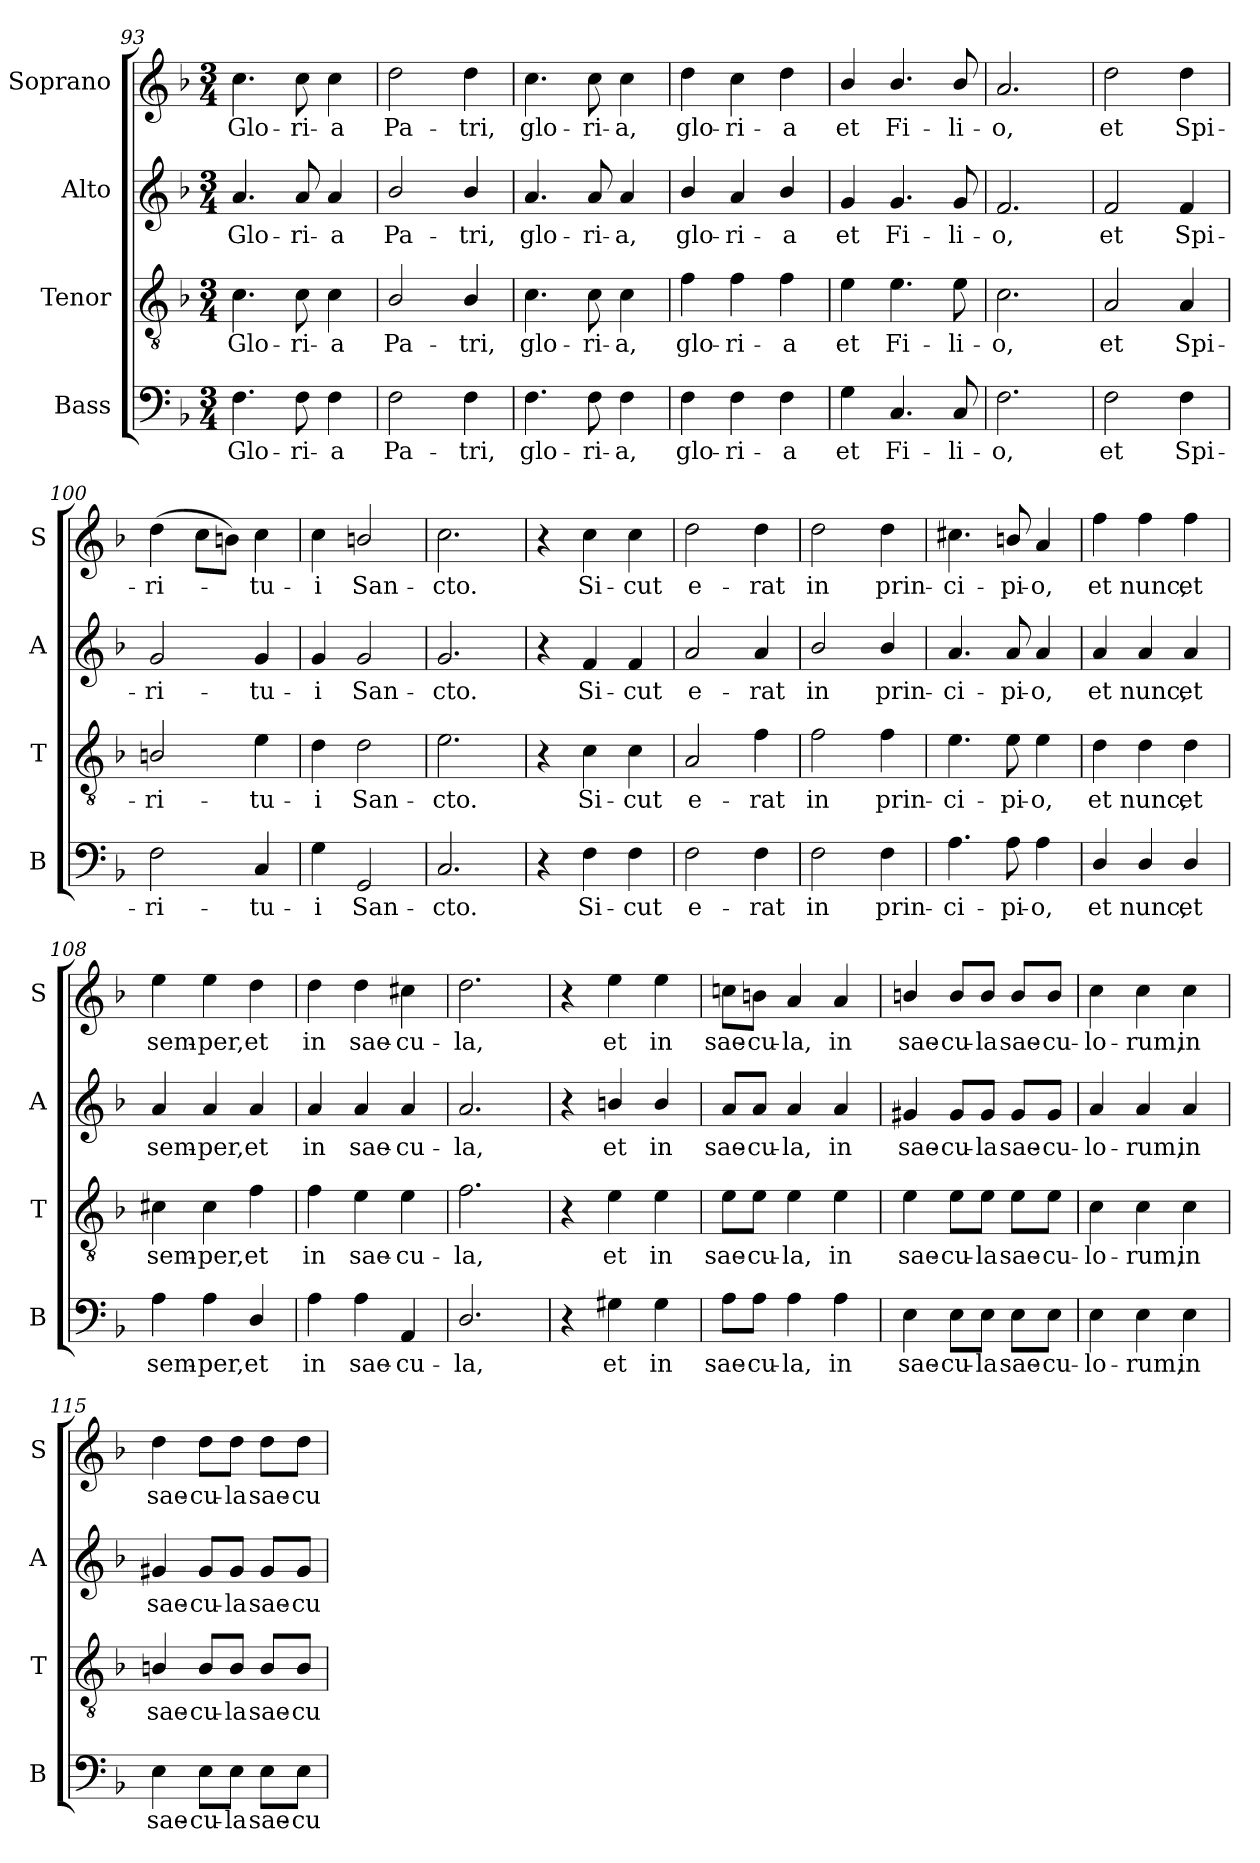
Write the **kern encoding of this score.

**kern	**text	**kern	**text	**kern	**text	**kern	**text
*part4	*part4	*part3	*part3	*part2	*part2	*part1	*part1
*staff4	*staff4	*staff3	*staff3	*staff2	*staff2	*staff1	*staff1
*I"Bass	*	*I"Tenor	*	*I"Alto	*	*I"Soprano	*
*I'B	*	*I'T	*	*I'A	*	*I'S	*
*clefF4	*	*clefGv2	*	*clefG2	*	*clefG2	*
*k[b-]	*	*k[b-]	*	*k[b-]	*	*k[b-]	*
*F:	*	*F:	*	*F:	*	*F:	*
*M3/4	*	*M3/4	*	*M3/4	*	*M3/4	*
=93	=93	=93	=93	=93	=93	=93	=93
!	!LO:LY:b	!	!LO:LY:b	!	!LO:LY:b	!	!LO:LY:b
4.F\	Glo-	4.c\	Glo-	4.a/	Glo-	4.cc\	Glo-
!	!LO:LY:b	!	!LO:LY:b	!	!LO:LY:b	!	!LO:LY:b
8F\	-ri-	8c\	-ri-	8a/	-ri-	8cc\	-ri-
!	!LO:LY:b	!	!LO:LY:b	!	!LO:LY:b	!	!LO:LY:b
4F\	-a	4c\	-a	4a/	-a	4cc\	-a
=94	=94	=94	=94	=94	=94	=94	=94
!	!LO:LY:b	!	!LO:LY:b	!	!LO:LY:b	!	!LO:LY:b
2F\	Pa-	2B-/	Pa-	2b-/	Pa-	2dd\	Pa-
!	!LO:LY:b	!	!LO:LY:b	!	!LO:LY:b	!	!LO:LY:b
4F\	-tri,	4B-/	-tri,	4b-/	-tri,	4dd\	-tri,
=95	=95	=95	=95	=95	=95	=95	=95
!	!LO:LY:b	!	!LO:LY:b	!	!LO:LY:b	!	!LO:LY:b
4.F\	glo-	4.c\	glo-	4.a/	glo-	4.cc\	glo-
!	!LO:LY:b	!	!LO:LY:b	!	!LO:LY:b	!	!LO:LY:b
8F\	-ri-	8c\	-ri-	8a/	-ri-	8cc\	-ri-
!	!LO:LY:b	!	!LO:LY:b	!	!LO:LY:b	!	!LO:LY:b
4F\	-a,	4c\	-a,	4a/	-a,	4cc\	-a,
=96	=96	=96	=96	=96	=96	=96	=96
!	!LO:LY:b	!	!LO:LY:b	!	!LO:LY:b	!	!LO:LY:b
4F\	glo-	4f\	glo-	4b-/	glo-	4dd\	glo-
!	!LO:LY:b	!	!LO:LY:b	!	!LO:LY:b	!	!LO:LY:b
4F\	-ri-	4f\	-ri-	4a/	-ri-	4cc\	-ri-
!	!LO:LY:b	!	!LO:LY:b	!	!LO:LY:b	!	!LO:LY:b
4F\	-a	4f\	-a	4b-/	-a	4dd\	-a
=97	=97	=97	=97	=97	=97	=97	=97
!	!LO:LY:b	!	!LO:LY:b	!	!LO:LY:b	!	!LO:LY:b
4G\	et	4e\	et	4g/	et	4b-/	et
!	!LO:LY:b	!	!LO:LY:b	!	!LO:LY:b	!	!LO:LY:b
4.C/	Fi-	4.e\	Fi-	4.g/	Fi-	4.b-/	Fi-
!	!LO:LY:b	!	!LO:LY:b	!	!LO:LY:b	!	!LO:LY:b
8C/	-li-	8e\	-li-	8g/	-li-	8b-/	-li-
=98	=98	=98	=98	=98	=98	=98	=98
!	!LO:LY:b	!	!LO:LY:b	!	!LO:LY:b	!	!LO:LY:b
2.F\	-o,	2.c\	-o,	2.f/	-o,	2.a/	-o,
=99	=99	=99	=99	=99	=99	=99	=99
!	!LO:LY:b	!	!LO:LY:b	!	!LO:LY:b	!	!LO:LY:b
2F\	et	2A/	et	2f/	et	2dd\	et
!	!LO:LY:b	!	!LO:LY:b	!	!LO:LY:b	!	!LO:LY:b
4F\	Spi-	4A/	Spi-	4f/	Spi-	4dd\	Spi-
!!LO:LB:g=z
=100	=100	=100	=100	=100	=100	=100	=100
!	!LO:LY:b	!	!LO:LY:b	!	!LO:LY:b	!	!LO:LY:b
2F\	-ri-	2Bn/	-ri-	2g/	-ri-	(>4dd\	-ri-
.	.	.	.	.	.	8cc\L	.
.	.	.	.	.	.	8bn\J)	.
!	!LO:LY:b	!	!LO:LY:b	!	!LO:LY:b	!	!LO:LY:b
4C/	-tu-	4e\	-tu-	4g/	-tu-	4cc\	tu-
=101	=101	=101	=101	=101	=101	=101	=101
!	!LO:LY:b	!	!LO:LY:b	!	!LO:LY:b	!	!LO:LY:b
4G\	-i	4d\	-i	4g/	-i	4cc\	-i
!	!LO:LY:b	!	!LO:LY:b	!	!LO:LY:b	!	!LO:LY:b
2GG/	San-	2d\	San-	2g/	San-	2bn/	San-
=102	=102	=102	=102	=102	=102	=102	=102
!	!LO:LY:b	!	!LO:LY:b	!	!LO:LY:b	!	!LO:LY:b
2.C/	-cto.	2.e\	-cto.	2.g/	-cto.	2.cc\	-cto.
=103	=103	=103	=103	=103	=103	=103	=103
4r	.	4r	.	4r	.	4r	.
!	!LO:LY:b	!	!LO:LY:b	!	!LO:LY:b	!	!LO:LY:b
4F\	Si-	4c\	Si-	4f/	Si-	4cc\	Si-
!	!LO:LY:b	!	!LO:LY:b	!	!LO:LY:b	!	!LO:LY:b
4F\	-cut	4c\	-cut	4f/	-cut	4cc\	-cut
=104	=104	=104	=104	=104	=104	=104	=104
!	!LO:LY:b	!	!LO:LY:b	!	!LO:LY:b	!	!LO:LY:b
2F\	e-	2A/	e-	2a/	e-	2dd\	e-
!	!LO:LY:b	!	!LO:LY:b	!	!LO:LY:b	!	!LO:LY:b
4F\	-rat	4f\	-rat	4a/	-rat	4dd\	-rat
=105	=105	=105	=105	=105	=105	=105	=105
!	!LO:LY:b	!	!LO:LY:b	!	!LO:LY:b	!	!LO:LY:b
2F\	in	2f\	in	2b-/	in	2dd\	in
!	!LO:LY:b	!	!LO:LY:b	!	!LO:LY:b	!	!LO:LY:b
4F\	prin-	4f\	prin-	4b-/	prin-	4dd\	prin-
=106	=106	=106	=106	=106	=106	=106	=106
!	!LO:LY:b	!	!LO:LY:b	!	!LO:LY:b	!	!LO:LY:b
4.A\	-ci-	4.e\	-ci-	4.a/	-ci-	4.cc#X\	-ci-
!	!LO:LY:b	!	!LO:LY:b	!	!LO:LY:b	!	!LO:LY:b
8A\	-pi-	8e\	-pi-	8a/	-pi-	8bn/	-pi-
!	!LO:LY:b	!	!LO:LY:b	!	!LO:LY:b	!	!LO:LY:b
4A\	-o,	4e\	-o,	4a/	-o,	4a/	-o,
=107	=107	=107	=107	=107	=107	=107	=107
!	!LO:LY:b	!	!LO:LY:b	!	!LO:LY:b	!	!LO:LY:b
4D/	et	4d\	et	4a/	et	4ff\	et
!	!LO:LY:b	!	!LO:LY:b	!	!LO:LY:b	!	!LO:LY:b
4D/	nunc,	4d\	nunc,	4a/	nunc,	4ff\	nunc,
!	!LO:LY:b	!	!LO:LY:b	!	!LO:LY:b	!	!LO:LY:b
4D/	et	4d\	et	4a/	et	4ff\	et
=108	=108	=108	=108	=108	=108	=108	=108
!	!LO:LY:b	!	!LO:LY:b	!	!LO:LY:b	!	!LO:LY:b
4A\	sem-	4c#X\	sem-	4a/	sem-	4ee\	sem-
!	!LO:LY:b	!	!LO:LY:b	!	!LO:LY:b	!	!LO:LY:b
4A\	-per,	4c#\	-per,	4a/	-per,	4ee\	-per,
!	!LO:LY:b	!	!LO:LY:b	!	!LO:LY:b	!	!LO:LY:b
4D/	et	4f\	et	4a/	et	4dd\	et
!!LO:PB:g=z
=109	=109	=109	=109	=109	=109	=109	=109
!	!LO:LY:b	!	!LO:LY:b	!	!LO:LY:b	!	!LO:LY:b
4A\	in	4f\	in	4a/	in	4dd\	in
!	!LO:LY:b	!	!LO:LY:b	!	!LO:LY:b	!	!LO:LY:b
4A\	sae-	4e\	sae-	4a/	sae-	4dd\	sae-
!	!LO:LY:b	!	!LO:LY:b	!	!LO:LY:b	!	!LO:LY:b
4AA/	-cu-	4e\	-cu-	4a/	-cu-	4cc#X\	-cu-
=110	=110	=110	=110	=110	=110	=110	=110
!	!LO:LY:b	!	!LO:LY:b	!	!LO:LY:b	!	!LO:LY:b
2.D/	-la,	2.f\	-la,	2.a/	-la,	2.dd\	-la,
=111	=111	=111	=111	=111	=111	=111	=111
4r	.	4r	.	4r	.	4r	.
!	!LO:LY:b	!	!LO:LY:b	!	!LO:LY:b	!	!LO:LY:b
4G#X\	et	4e\	et	4bn/	et	4ee\	et
!	!LO:LY:b	!	!LO:LY:b	!	!LO:LY:b	!	!LO:LY:b
4G#\	in	4e\	in	4b/	in	4ee\	in
=112	=112	=112	=112	=112	=112	=112	=112
!	!LO:LY:b	!	!LO:LY:b	!	!LO:LY:b	!	!LO:LY:b
8A\L	sae-	8e\L	sae-	8a/L	sae-	8ccni\L	sae-
!	!LO:LY:b	!	!LO:LY:b	!	!LO:LY:b	!	!LO:LY:b
8A\J	-cu-	8e\J	-cu-	8a/J	-cu-	8bn\J	-cu-
!	!LO:LY:b	!	!LO:LY:b	!	!LO:LY:b	!	!LO:LY:b
4A\	-la,	4e\	-la,	4a/	-la,	4a/	-la,
!	!LO:LY:b	!	!LO:LY:b	!	!LO:LY:b	!	!LO:LY:b
4A\	in	4e\	in	4a/	in	4a/	in
=113	=113	=113	=113	=113	=113	=113	=113
!	!LO:LY:b	!	!LO:LY:b	!	!LO:LY:b	!	!LO:LY:b
4E\	sae-	4e\	sae-	4g#X/	sae-	4bn/	sae-
!	!LO:LY:b	!	!LO:LY:b	!	!LO:LY:b	!	!LO:LY:b
8E\L	-cu-	8e\L	-cu-	8g#/L	-cu-	8b/L	-cu-
!	!LO:LY:b	!	!LO:LY:b	!	!LO:LY:b	!	!LO:LY:b
8E\J	-la	8e\J	-la	8g#/J	-la	8b/J	-la
!	!LO:LY:b	!	!LO:LY:b	!	!LO:LY:b	!	!LO:LY:b
8E\L	sae-	8e\L	sae-	8g#/L	sae-	8b/L	sae-
!	!LO:LY:b	!	!LO:LY:b	!	!LO:LY:b	!	!LO:LY:b
8E\J	-cu-	8e\J	-cu-	8g#/J	-cu-	8b/J	-cu-
=114	=114	=114	=114	=114	=114	=114	=114
!	!LO:LY:b	!	!LO:LY:b	!	!LO:LY:b	!	!LO:LY:b
4E\	-lo-	4c\	-lo-	4a/	-lo-	4cc\	-lo-
!	!LO:LY:b	!	!LO:LY:b	!	!LO:LY:b	!	!LO:LY:b
4E\	-rum,	4c\	-rum,	4a/	-rum,	4cc\	-rum,
!	!LO:LY:b	!	!LO:LY:b	!	!LO:LY:b	!	!LO:LY:b
4E\	in	4c\	in	4a/	in	4cc\	in
=115	=115	=115	=115	=115	=115	=115	=115
!	!LO:LY:b	!	!LO:LY:b	!	!LO:LY:b	!	!LO:LY:b
4E\	sae-	4Bn/	sae-	4g#X/	sae-	4dd\	sae-
!	!LO:LY:b	!	!LO:LY:b	!	!LO:LY:b	!	!LO:LY:b
8E\L	-cu-	8B/L	-cu-	8g#/L	-cu-	8dd\L	-cu-
!	!LO:LY:b	!	!LO:LY:b	!	!LO:LY:b	!	!LO:LY:b
8E\J	-la	8B/J	-la	8g#/J	-la	8dd\J	-la
!	!LO:LY:b	!	!LO:LY:b	!	!LO:LY:b	!	!LO:LY:b
8E\L	sae-	8B/L	sae-	8g#/L	sae-	8dd\L	sae-
!	!LO:LY:b	!	!LO:LY:b	!	!LO:LY:b	!	!LO:LY:b
8E\J	-cu-	8B/J	-cu-	8g#/J	-cu-	8dd\J	-cu-
=	=	=	=	=	=	=	=
*-	*-	*-	*-	*-	*-	*-	*-
